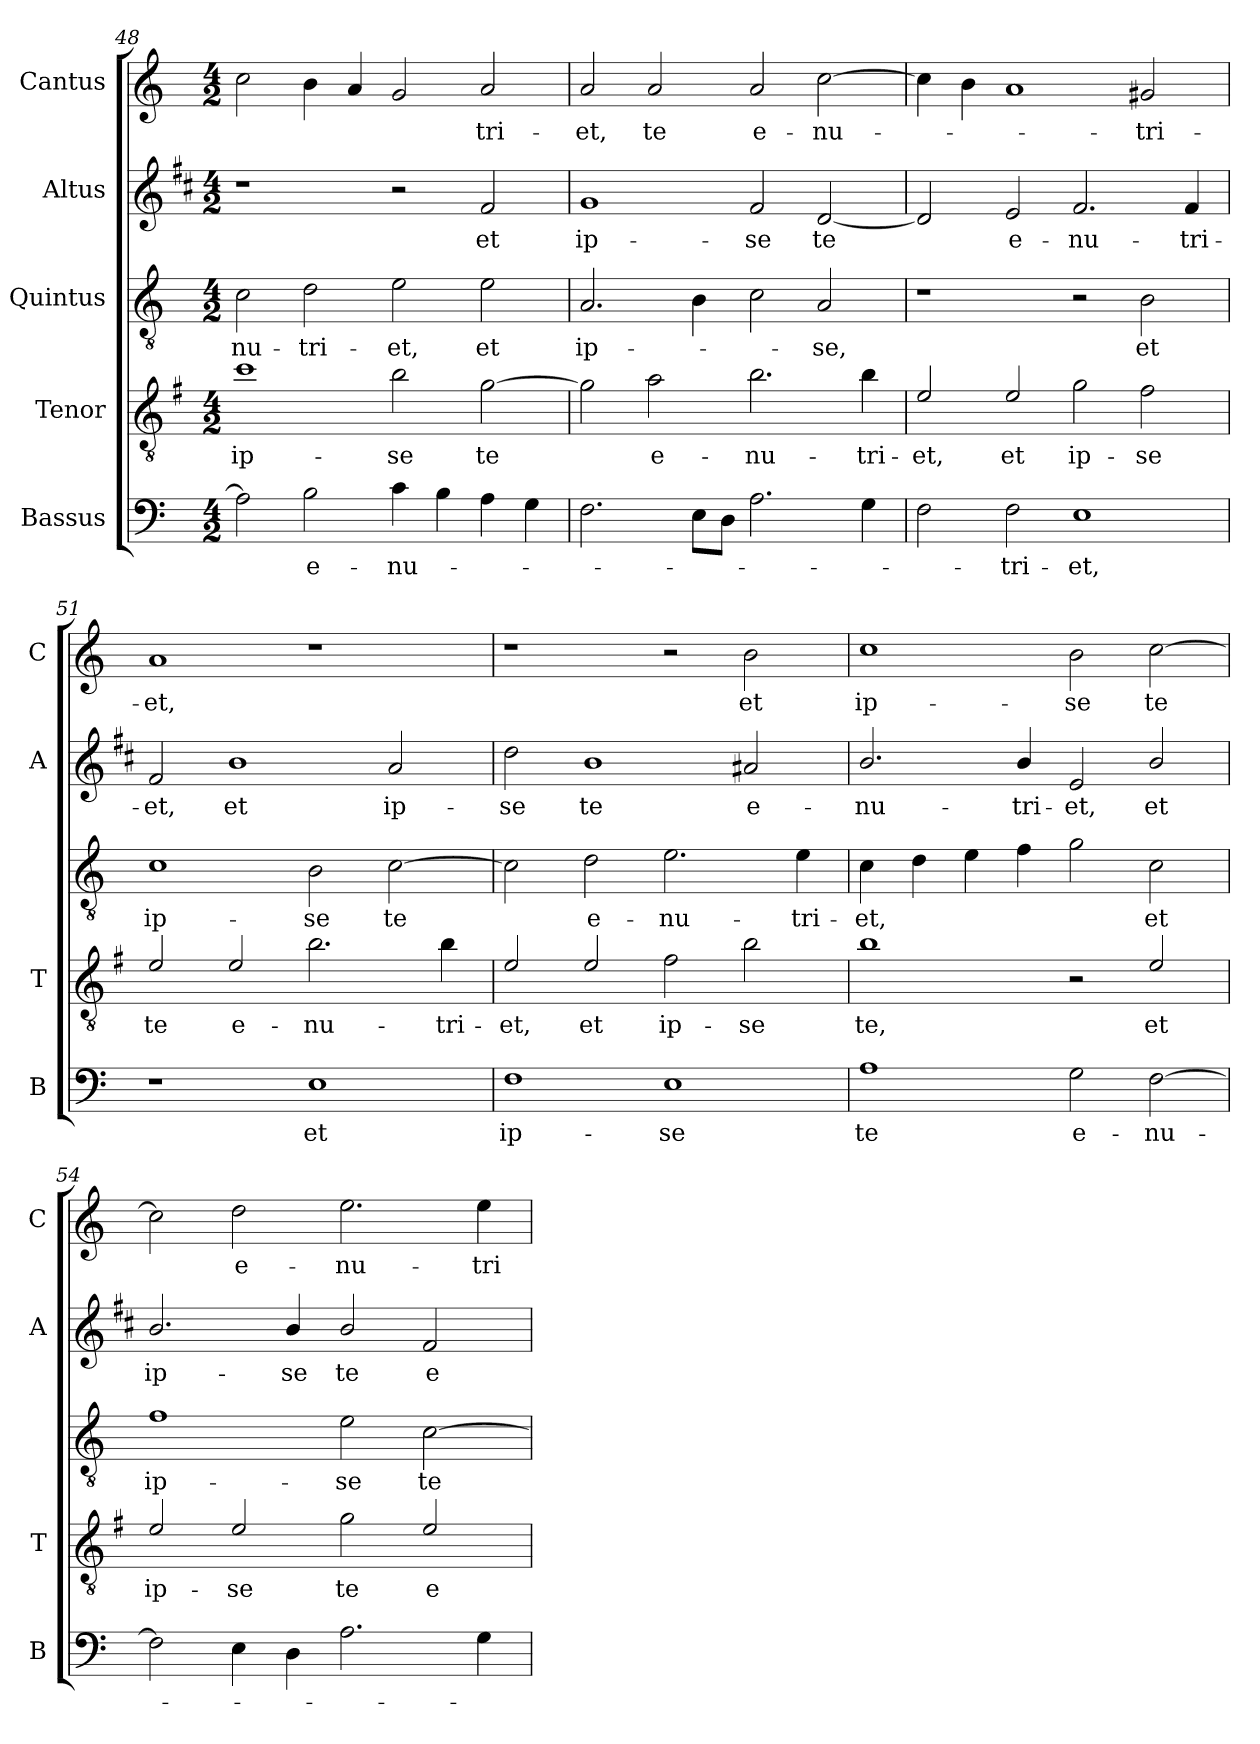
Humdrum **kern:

**kern	**text	**kern	**text	**kern	**text	**kern	**text	**kern	**text
*part5	*part5	*part4	*part4	*part3	*part3	*part2	*part2	*part1	*part1
*staff5	*staff5	*staff4	*staff4	*staff3	*staff3	*staff2	*staff2	*staff1	*staff1
*I"Bassus	*	*I"Tenor	*	*I"Quintus	*	*I"Altus	*	*I"Cantus	*
*I'B	*	*I'T	*	*	*	*I'A	*	*I'C	*
*clefF4	*	*clefGv2	*	*clefGv2	*	*clefG2	*	*clefG2	*
*	*	*ITrd4c7	*	*	*	*ITrd1c2	*	*	*
*k[]	*	*k[]	*	*k[]	*	*k[]	*	*k[]	*
*C:	*	*C:	*	*C:	*	*C:	*	*C:	*
*M4/2	*	*M4/2	*	*M4/2	*	*M4/2	*	*M4/2	*
=48	=48	=48	=48	=48	=48	=48	=48	=48	=48
!	!	!	!LO:LY:b	!	!LO:LY:b	!	!	!	!
2A\]	.	1f	ip-	2c\	-nu-	1r	.	2cc\	.
!	!LO:LY:b	!	!	!	!LO:LY:b	!	!	!	!
2B\	e-	.	.	2d\	-tri-	.	.	4b\	.
.	.	.	.	.	.	.	.	4a/	.
!	!LO:LY:b	!	!LO:LY:b	!	!LO:LY:b	!	!	!	!
4c\	-nu-	2e\	-se	2e\	-et,	2r	.	2g/	.
4B\	.	.	.	.	.	.	.	.	.
!	!	!	!LO:LY:b	!	!LO:LY:b	!	!LO:LY:b	!	!LO:LY:b
4A\	.	[2c\	te	2e\	et	2e/	et	2a/	-tri-
4G\	.	.	.	.	.	.	.	.	.
=49	=49	=49	=49	=49	=49	=49	=49	=49	=49
!	!	!	!	!	!LO:LY:b	!	!LO:LY:b	!	!LO:LY:b
2.F\	.	2c\]	.	2.A/	ip-	1f	ip-	2a/	-et,
!	!	!	!LO:LY:b	!	!	!	!	!	!LO:LY:b
.	.	2d\	e-	.	.	.	.	2a/	te
8E\L	.	.	.	4B\	.	.	.	.	.
8D\J	.	.	.	.	.	.	.	.	.
!	!	!	!LO:LY:b	!	!	!	!LO:LY:b	!	!LO:LY:b
2.A\	.	2.e\	-nu-	2c\	.	2e/	-se	2a/	e-
!	!	!	!	!	!LO:LY:b	!	!LO:LY:b	!	!LO:LY:b
.	.	.	.	2A/	-se,	[2c/	te	[2cc\	-nu-
!	!	!	!LO:LY:b	!	!	!	!	!	!
4G\	.	4e\	-tri-	.	.	.	.	.	.
=50	=50	=50	=50	=50	=50	=50	=50	=50	=50
!	!	!	!LO:LY:b	!	!	!	!	!	!
2F\	.	2A/	-et,	1r	.	2c/]	.	4cc\]	.
.	.	.	.	.	.	.	.	4b\	.
!	!LO:LY:b	!	!LO:LY:b	!	!	!	!LO:LY:b	!	!
2F\	-tri-	2A/	et	.	.	2d/	e-	1a	.
!	!LO:LY:b	!	!LO:LY:b	!	!	!	!LO:LY:b	!	!
1E	-et,	2c\	ip-	2r	.	2.e/	-nu-	.	.
!	!	!	!LO:LY:b	!	!LO:LY:b	!	!	!	!LO:LY:b
.	.	2B\	-se	2B\	et	.	.	2g#X/	-tri-
!	!	!	!	!	!	!	!LO:LY:b	!	!
.	.	.	.	.	.	4e/	-tri-	.	.
!!LO:PB:g=z
=51	=51	=51	=51	=51	=51	=51	=51	=51	=51
!	!	!	!LO:LY:b	!	!LO:LY:b	!	!LO:LY:b	!	!LO:LY:b
1r	.	2A/	te	1c	ip-	2e/	-et,	1a	-et,
!	!	!	!LO:LY:b	!	!	!	!LO:LY:b	!	!
.	.	2A/	e-	.	.	1a	et	.	.
!	!LO:LY:b	!	!LO:LY:b	!	!LO:LY:b	!	!	!	!
1E	et	2.e\	-nu-	2B\	-se	.	.	1r	.
!	!	!	!	!	!LO:LY:b	!	!LO:LY:b	!	!
.	.	.	.	[2c\	te	2g/	ip-	.	.
!	!	!	!LO:LY:b	!	!	!	!	!	!
.	.	4e\	-tri-	.	.	.	.	.	.
=52	=52	=52	=52	=52	=52	=52	=52	=52	=52
!	!LO:LY:b	!	!LO:LY:b	!	!	!	!LO:LY:b	!	!
1F	ip-	2A/	-et,	2c\]	.	2cc\	-se	1r	.
!	!	!	!LO:LY:b	!	!LO:LY:b	!	!LO:LY:b	!	!
.	.	2A/	et	2d\	e-	1a	te	.	.
!	!LO:LY:b	!	!LO:LY:b	!	!LO:LY:b	!	!	!	!
1E	-se	2B\	ip-	2.e\	-nu-	.	.	2r	.
!	!	!	!LO:LY:b	!	!	!	!LO:LY:b	!	!LO:LY:b
.	.	2e\	-se	.	.	2g#X/	e-	2b\	et
!	!	!	!	!	!LO:LY:b	!	!	!	!
.	.	.	.	4e\	-tri-	.	.	.	.
=53	=53	=53	=53	=53	=53	=53	=53	=53	=53
!	!LO:LY:b	!	!LO:LY:b	!	!LO:LY:b	!	!LO:LY:b	!	!LO:LY:b
1A	te	1e	te,	4c\	-et,	2.a/	-nu-	1cc	ip-
.	.	.	.	4d\	.	.	.	.	.
.	.	.	.	4e\	.	.	.	.	.
!	!	!	!	!	!	!	!LO:LY:b	!	!
.	.	.	.	4f\	.	4a/	-tri-	.	.
!	!LO:LY:b	!	!	!	!	!	!LO:LY:b	!	!LO:LY:b
2G\	e-	2r	.	2g\	.	2d/	-et,	2b\	-se
!	!LO:LY:b	!	!LO:LY:b	!	!LO:LY:b	!	!LO:LY:b	!	!LO:LY:b
[2F\	-nu-	2A/	et	2c\	et	2a/	et	[2cc\	te
=54	=54	=54	=54	=54	=54	=54	=54	=54	=54
!	!	!	!LO:LY:b	!	!LO:LY:b	!	!LO:LY:b	!	!
2F\]	.	2A/	ip-	1f	ip-	2.a/	ip-	2cc\]	.
!	!	!	!LO:LY:b	!	!	!	!	!	!LO:LY:b
4E\	.	2A/	-se	.	.	.	.	2dd\	e-
!	!	!	!	!	!	!	!LO:LY:b	!	!
4D\	.	.	.	.	.	4a/	-se	.	.
!	!	!	!LO:LY:b	!	!LO:LY:b	!	!LO:LY:b	!	!LO:LY:b
2.A\	.	2c\	te	2e\	-se	2a/	te	2.ee\	-nu-
!	!	!	!LO:LY:b	!	!LO:LY:b	!	!LO:LY:b	!	!
.	.	2A/	e-	[2c\	te	2e/	e-	.	.
!	!	!	!	!	!	!	!	!	!LO:LY:b
4G\	.	.	.	.	.	.	.	4ee\	-tri-
=	=	=	=	=	=	=	=	=	=
*-	*-	*-	*-	*-	*-	*-	*-	*-	*-
